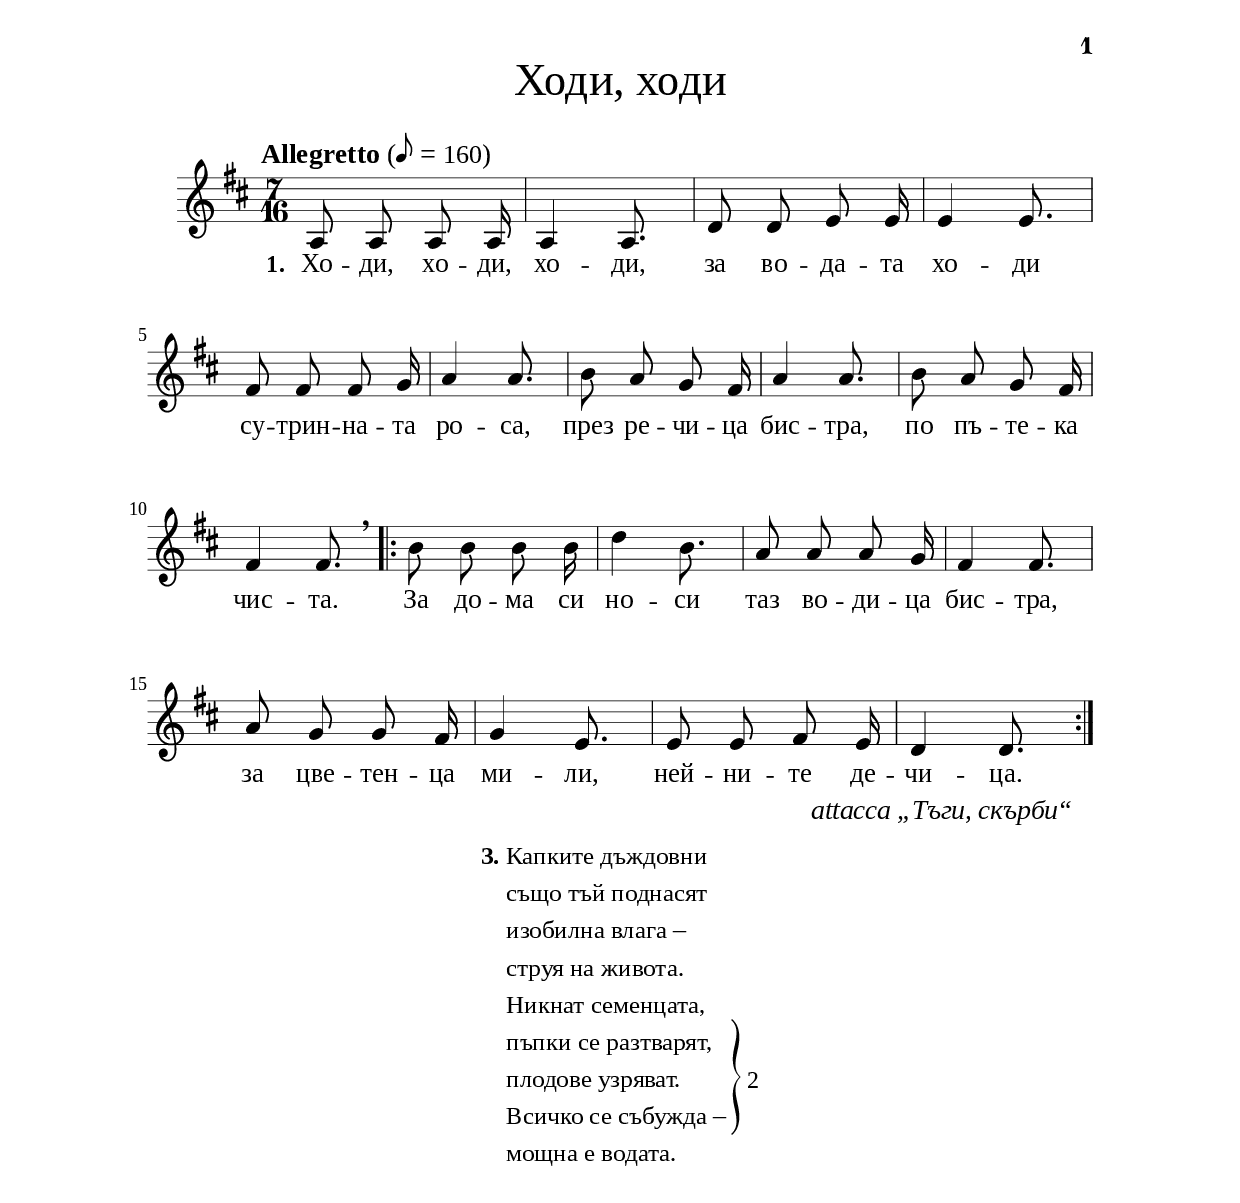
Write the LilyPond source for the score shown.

\version "2.24.4"

% include paper part and global functions
\include "include/globals.ily"

"rightBraces088" = \markup {
  \column {
    % repeat braces
    \translate #'(0 . -19.5 )
    \right-brace #56
  }
  \column {
    % repeat numbers
    \translate #'(0 . -20.5 )
    2
  }
}

\bookpart {
  \label #'ref088
  \tocItem \markup "Ходи, ходи"
  \include "include/bookpart-paper.ily"
  \score {
    \include "include/score-layout.ily"

    \new Voice \absolute  {
      \clef treble
      \key d \major
      \time 7/16
      \tempoFunc "Allegretto" 8 "160"
      a8 a8 a8 a16 | a4 a8. | d'8 d'8 e'8 e'16 | e'4 e'8. | \break

      fis'8 fis'8 fis'8 g'16 | a'4 a'8. | b'8 a'8 g'8 fis'16 | a'4 a'8. | b'8 a'8 g'8 fis'16 | \break

      fis'4 fis'8. \breathe | \bar ".|:" b'8 b'8 b'8 b'16| d''4 b'8. | a'8 a'8 a'8 g'16 | fis'4 fis'8. | \break

      a'8 g'8 g'8 fis'16 | g'4 e'8. | e'8 e'8 fis'8 e'16 | d'4 d'8. | \bar ":|."


    }
    \addlyrics {
      \set stanza = "1. " Хо -- ди, хо -- ди, хо -- ди, за во -- да -- та хо -- ди

      су -- трин -- на -- та ро -- са, през ре -- чи -- ца бис -- тра, по пъ -- те -- ка

      чис -- та. За до -- ма  си но -- си  таз во -- ди -- ца бис -- тра,

      за цве -- тен -- ца ми -- ли, ней -- ни -- те де -- чи -- ца.
    }

    \header {
      title = \titleFunc #'ref_desc_14 "Ходи, ходи" "Hodi, hodi"
    }

    \midi{}

  } % score

  \markup \huge \italic \dc-one-nobold "attacca „Тъги, скърби“"

  \markup \abs-fontsize #12 \override #`(baseline-skip . ,bgCoupletBaselineSkip){
    \fill-line {
      \column {
        \line {
          \bold "3."
          \column {
            "Капките дъждовни"
            "също тъй поднасят"
            "изобилна влага – "
            "струя на живота."
            "Никнат семенцата,"
            "пъпки се разтварят,"
            "плодове узряват."
            "Всичко се събужда –"
            "мощна е водата."
          } \"rightBraces088"
        }
      }
    }
  }

} % bookpart
